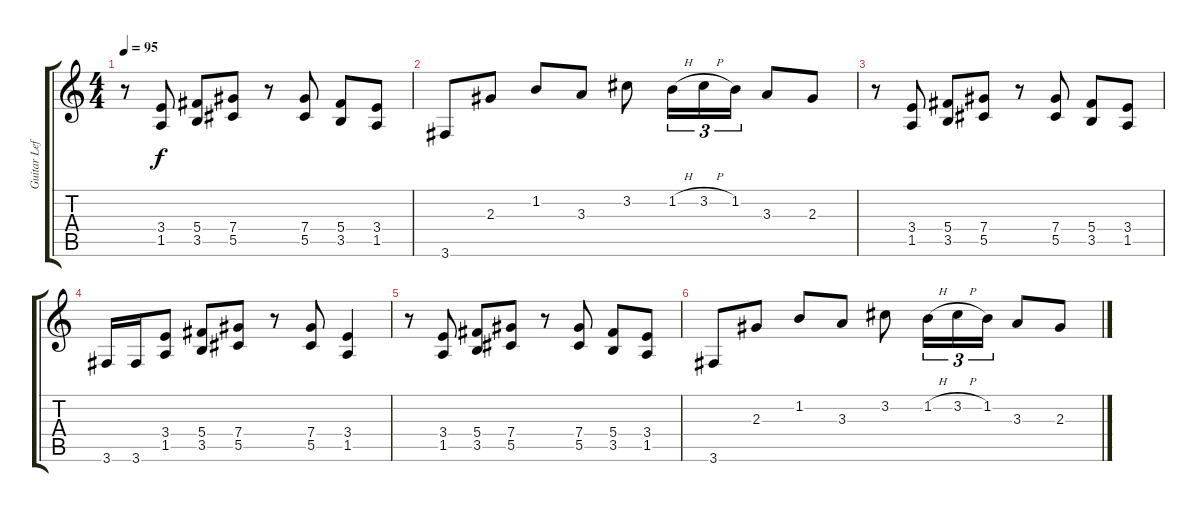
\track ("Guitar Left" "Guitar Lef") {instrument distortionguitar}
\staff {score tabs}
\tuning (Eb4 Bb3 Gb3 Db3 Ab2 Eb2) {hide}
\ts (4 4)
\tempo 95
\clef g2
\ks c
r.8{dy f} (3.4 1.5).8 (5.4 3.5).8 (7.4 5.5).8 r.8 (7.4 5.5).8 (5.4 3.5).8 (3.4 1.5).8 |
3.6.8 2.3.8 1.2.8 3.3.8 3.2.8 1.2{h}.16{tu (3 2)} 3.2{h}.16{tu (3 2)} 1.2.16{tu (3 2)} 3.3.8 2.3.8 |
r.8 (3.4 1.5).8 (5.4 3.5).8 (7.4 5.5).8 r.8 (7.4 5.5).8 (5.4 3.5).8 (3.4 1.5).8 |
3.6.16 3.6.16 (3.4 1.5).8 (5.4 3.5).8 (7.4 5.5).8 r.8 (7.4 5.5).8 (3.4 1.5).4 |
r.8 (3.4 1.5).8 (5.4 3.5).8 (7.4 5.5).8 r.8 (7.4 5.5).8 (5.4 3.5).8 (3.4 1.5).8 |
3.6.8 2.3.8 1.2.8 3.3.8 3.2.8 1.2{h}.16{tu (3 2)} 3.2{h}.16{tu (3 2)} 1.2.16{tu (3 2)} 3.3.8 2.3.8
